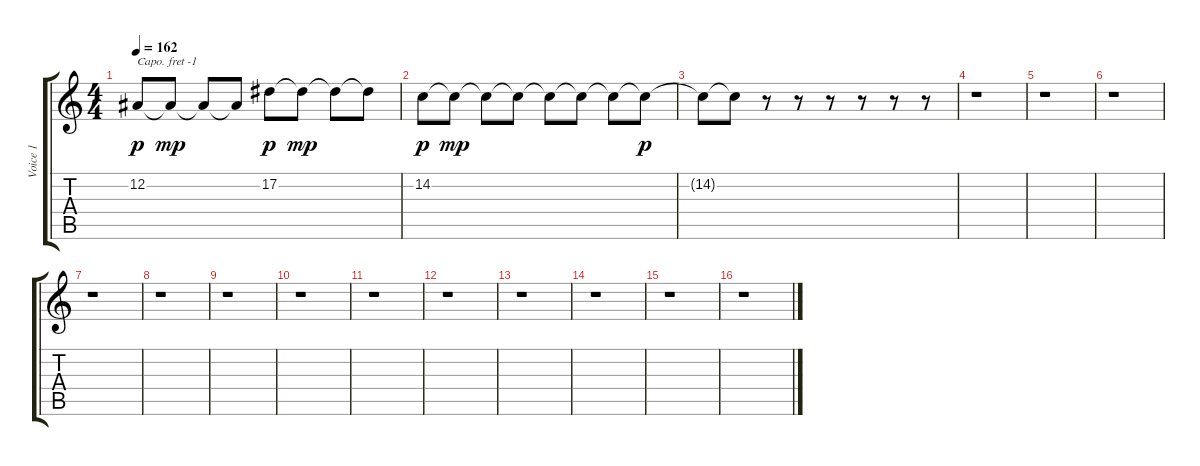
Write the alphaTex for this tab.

\track ("Voice 1" "Voice 1") {instrument stringensemble1}
\staff {score tabs}
\capo -1
\tuning (E4 B3 G3 D3 A2 D2) {hide}
\ts (4 4)
\tempo 162
\clef g2
\ks c
12.2.8{dy p} 12.2{t}.8{dy mp} 12.2{t}.8 12.2{t}.8 17.2.8{dy p} 17.2{t}.8{dy mp} 17.2{t}.8 17.2{t}.8 |
14.2.8{dy p} 14.2{t}.8{dy mp} 14.2{t}.8 14.2{t}.8 14.2{t}.8 14.2{t}.8 14.2{t}.8 14.2{t}.8{dy p} |
14.2{t}.8 14.2{t}.8 r.8 r.8 r.8 r.8 r.8 r.8 |
r.1 |
r.1 |
r.1 |
r.1 |
r.1 |
r.1 |
r.1 |
r.1 |
r.1 |
r.1 |
r.1 |
r.1 |
r.1
